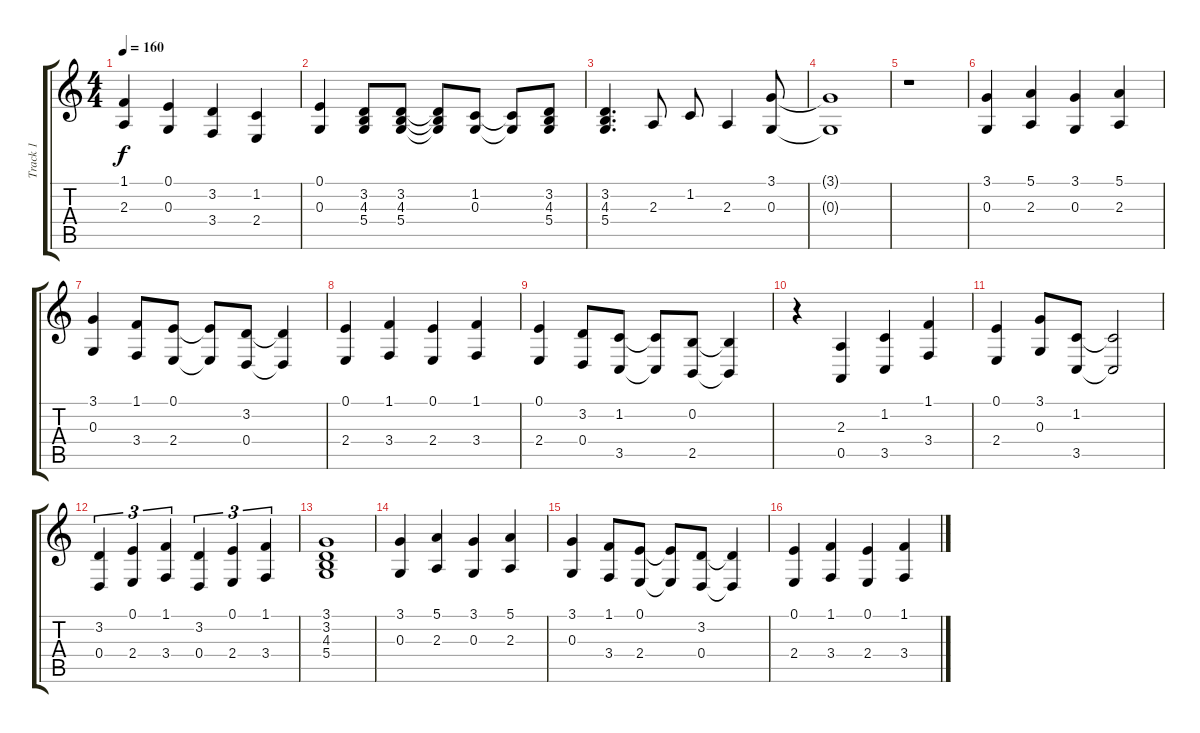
\track ("Track 1" "Track 1") {instrument acousticgrandpiano}
\staff {score tabs}
\tuning (E4 B3 G3 D3 A2 E2) {hide}
\ts (4 4)
\tempo 160
\clef g2
\ks aminor
(1.1{t} 2.3).4{dy f} (0.1 0.3).4 (3.2 3.4).4 (1.2 2.4).4 |
(0.1 0.3).4 (3.2 4.3 5.4).8 (3.2 4.3 5.4).8 (3.2{t} 4.3{t} 5.4{t}).8 (1.2 0.3).8 (1.2{t} 0.3{t}).8 (3.2 4.3 5.4).8 |
(3.2 4.3 5.4).4{d} 2.3.8 1.2.8 2.3.4 (3.1 0.3).8 |
(3.1{t} 0.3{t}).1 |
r.1 |
(3.1 0.3).4 (5.1 2.3).4 (3.1 0.3).4 (5.1 2.3).4 |
(3.1 0.3).4 (1.1 3.4).8 (0.1 2.4).8 (0.1{t} 2.4{t}).8 (3.2 0.4).8 (3.2{t} 0.4{t}).4 |
(0.1 2.4).4 (1.1 3.4).4 (0.1 2.4).4 (1.1 3.4).4 |
(0.1 2.4).4 (3.2 0.4).8 (1.2 3.5).8 (1.2{t} 3.5{t}).8 (0.2 2.5).8 (0.2{t} 2.5{t}).4 |
r.4 (2.3 0.5).4 (1.2 3.5).4 (1.1 3.4).4 |
(0.1 2.4).4 (3.1 0.3).8 (1.2 3.5).8 (1.2{t} 3.5{t}).2 |
(3.2 0.4).4{tu (3 2)} (0.1 2.4).4{tu (3 2)} (1.1 3.4).4{tu (3 2)} (3.2 0.4).4{tu (3 2)} (0.1 2.4).4{tu (3 2)} (1.1 3.4).4{tu (3 2)} |
(3.1 3.2 4.3 5.4).1 |
(3.1 0.3).4 (5.1 2.3).4 (3.1 0.3).4 (5.1 2.3).4 |
(3.1 0.3).4 (1.1 3.4).8 (0.1 2.4).8 (0.1{t} 2.4{t}).8 (3.2 0.4).8 (3.2{t} 0.4{t}).4 |
(0.1 2.4).4 (1.1 3.4).4 (0.1 2.4).4 (1.1 3.4).4
